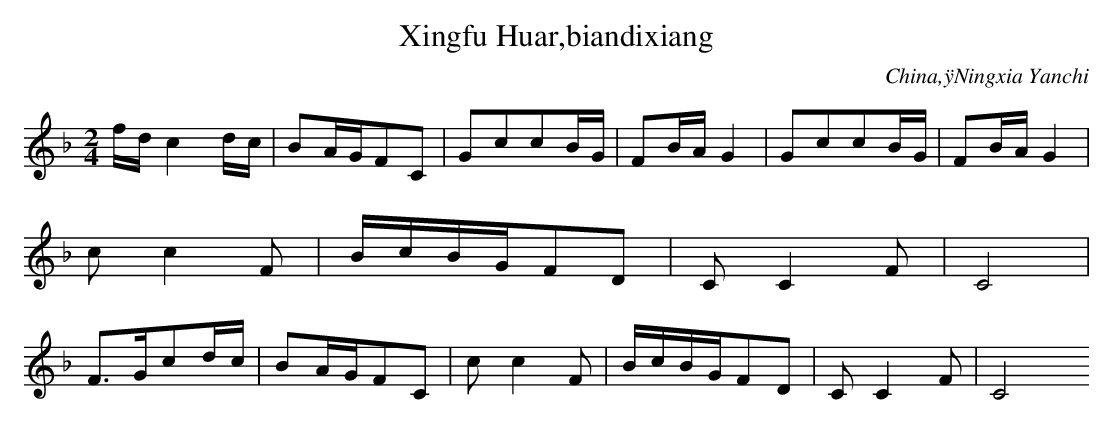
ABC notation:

X:1
T: Xingfu Huar,biandixiang
O: China,ÿNingxia Yanchi
M: 2/4
L: 1/16
K: F
fdc4dc | B2AGF2C2 | G2c2c2BG | F2BAG4 | G2c2c2BG | F2BAG4 |
c2c4F2 | BcBGF2D2 | C2C4F2 | C8 |
F3Gc2dc | B2AGF2C2 | c2c4F2 | BcBGF2D2 | C2C4F2 | C8
